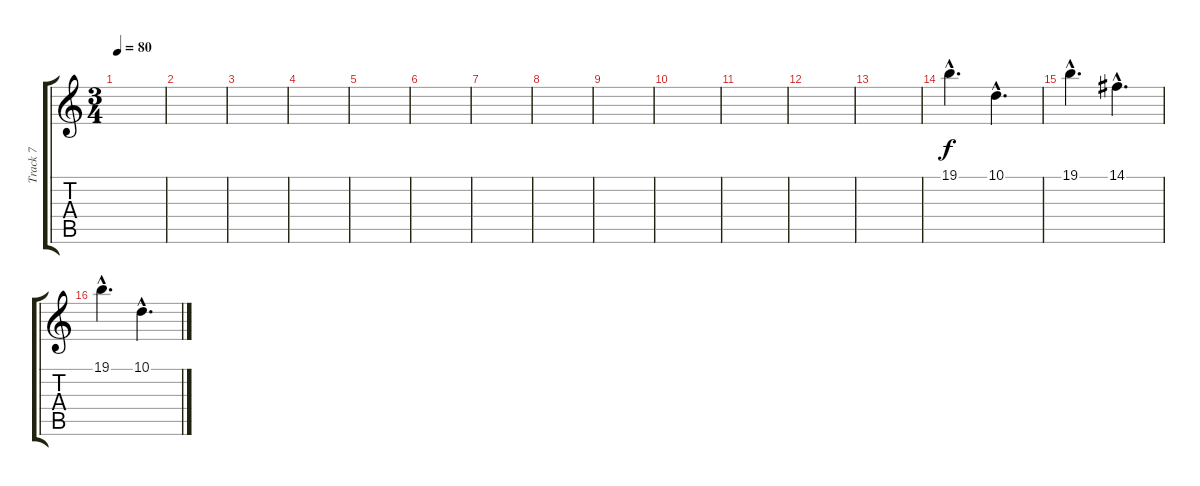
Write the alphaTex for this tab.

\track ("Track 7" "Track 7") {instrument acousticgrandpiano}
\staff {score tabs}
\tuning (E4 B3 G3 D3 A2 E2) {hide}
\ts (3 4)
\tempo 80
\clef g2
\ks c
|
|
|
|
|
|
|
|
|
|
|
|
|
19.1{hac}.4{d} 10.1{hac}.4{d} |
19.1{hac}.4{d} 14.1{hac}.4{d} |
19.1{hac}.4{d} 10.1{hac}.4{d}
